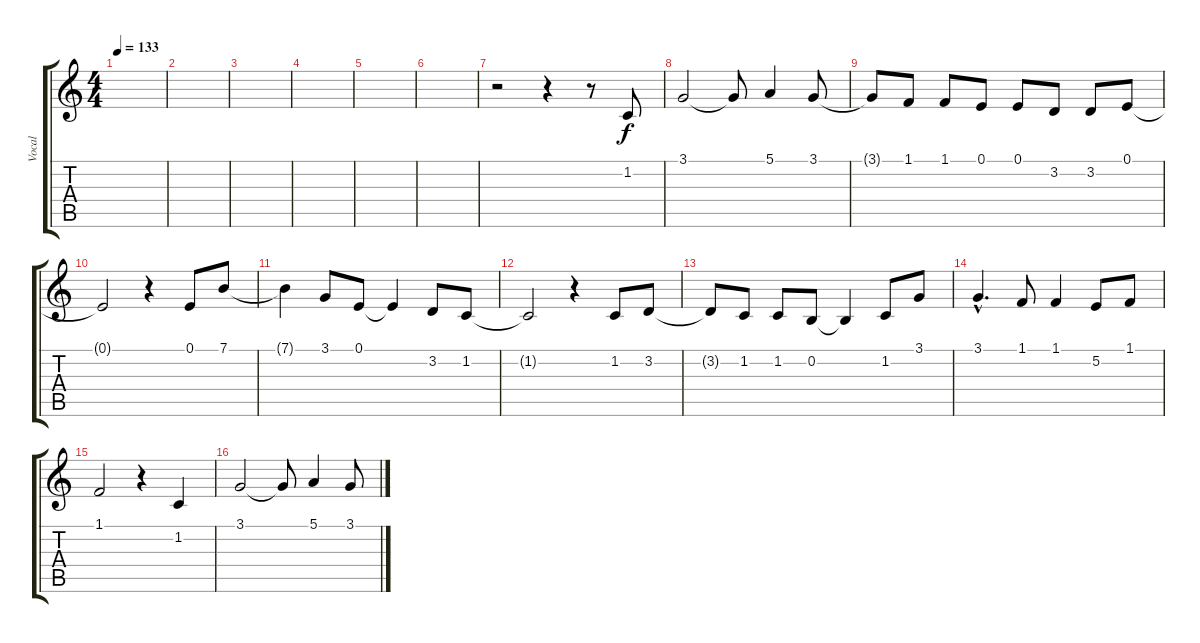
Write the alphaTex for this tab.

\track ("Vocal" "Vocal") {instrument lead1square}
\staff {score tabs}
\tuning (E4 B3 G3 D3 A2 E2) {hide}
\ts (4 4)
\tempo 133
\clef g2
\ks c
|
|
|
|
|
|
r.2 r.4 r.8 1.2.8 |
3.1.2 3.1{t}.8 5.1.4 3.1.8 |
3.1{t}.8 1.1.8 1.1.8 0.1.8 0.1.8 3.2.8 3.2.8 0.1.8 |
0.1{t}.2 r.4 0.1.8 7.1.8 |
7.1{t}.4 3.1.8 0.1.8 0.1{t}.4 3.2.8 1.2.8 |
1.2{t}.2 r.4 1.2.8 3.2.8 |
3.2{t}.8 1.2.8 1.2.8 0.2.8 0.2{t}.4 1.2.8 3.1.8 |
3.1{hac}.4{d} 1.1.8 1.1.4 5.2.8 1.1.8 |
1.1.2 r.4 1.2.4 |
3.1.2 3.1{t}.8 5.1.4 3.1.8
